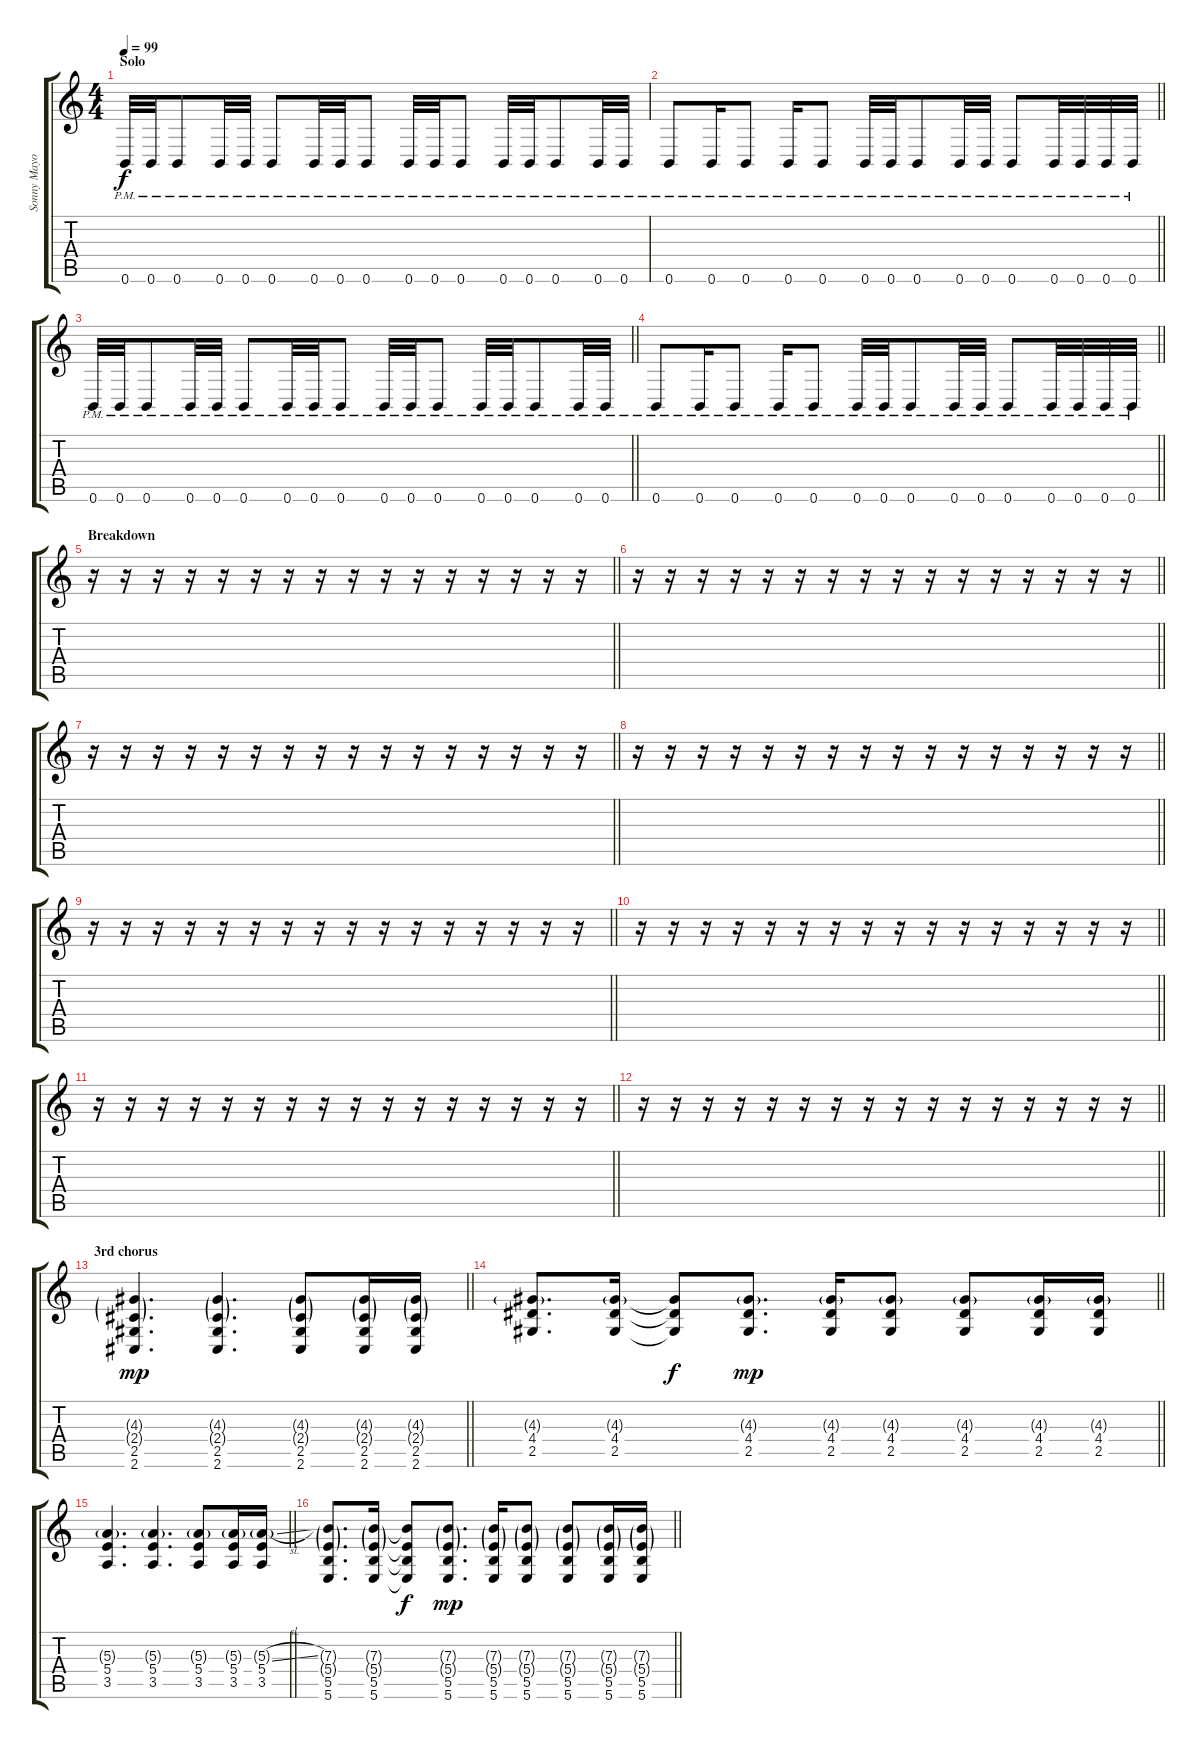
\track ("Sonny Mayo/Clint Lowery" "Sonny Mayo") {instrument distortionguitar}
\staff {score tabs}
\tuning (Db4 Ab3 E3 B2 Gb2 B1) {hide}
\ts (4 4)
\section ("" "Solo")
\tempo 99
\clef g2
\ks c
0.6{pm}.32{dy f} 0.6{pm}.32 0.6{pm}.8 0.6{pm}.32 0.6{pm}.32 0.6{pm}.8 0.6{pm}.32 0.6{pm}.32 0.6{pm}.8 0.6{pm}.32 0.6{pm}.32 0.6{pm}.8 0.6{pm}.32 0.6{pm}.32 0.6{pm}.8 0.6{pm}.32 0.6{pm}.32 |
\barLineRight lightlight
0.6{pm}.8 0.6{pm}.16 0.6{pm}.8 0.6{pm}.16 0.6{pm}.8 0.6{pm}.32 0.6{pm}.32 0.6{pm}.8 0.6{pm}.32 0.6{pm}.32 0.6{pm}.8 0.6{pm}.32 0.6{pm}.32 0.6{pm}.32 0.6{pm}.32 |
\barLineRight lightlight
0.6{pm}.32 0.6{pm}.32 0.6{pm}.8 0.6{pm}.32 0.6{pm}.32 0.6{pm}.8 0.6{pm}.32 0.6{pm}.32 0.6{pm}.8 0.6{pm}.32 0.6{pm}.32 0.6{pm}.8 0.6{pm}.32 0.6{pm}.32 0.6{pm}.8 0.6{pm}.32 0.6{pm}.32 |
\barLineRight lightlight
0.6{pm}.8 0.6{pm}.16 0.6{pm}.8 0.6{pm}.16 0.6{pm}.8 0.6{pm}.32 0.6{pm}.32 0.6{pm}.8 0.6{pm}.32 0.6{pm}.32 0.6{pm}.8 0.6{pm}.32 0.6{pm}.32 0.6{pm}.32 0.6{pm}.32 |
\section ("" "Breakdown")
\barLineRight lightlight
r.16 r.16 r.16 r.16 r.16 r.16 r.16 r.16 r.16 r.16 r.16 r.16 r.16 r.16 r.16 r.16 |
\barLineRight lightlight
r.16 r.16 r.16 r.16 r.16 r.16 r.16 r.16 r.16 r.16 r.16 r.16 r.16 r.16 r.16 r.16 |
\barLineRight lightlight
r.16 r.16 r.16 r.16 r.16 r.16 r.16 r.16 r.16 r.16 r.16 r.16 r.16 r.16 r.16 r.16 |
\barLineRight lightlight
r.16 r.16 r.16 r.16 r.16 r.16 r.16 r.16 r.16 r.16 r.16 r.16 r.16 r.16 r.16 r.16 |
\barLineRight lightlight
r.16 r.16 r.16 r.16 r.16 r.16 r.16 r.16 r.16 r.16 r.16 r.16 r.16 r.16 r.16 r.16 |
\barLineRight lightlight
r.16 r.16 r.16 r.16 r.16 r.16 r.16 r.16 r.16 r.16 r.16 r.16 r.16 r.16 r.16 r.16 |
\barLineRight lightlight
r.16 r.16 r.16 r.16 r.16 r.16 r.16 r.16 r.16 r.16 r.16 r.16 r.16 r.16 r.16 r.16 |
\barLineRight lightlight
r.16 r.16 r.16 r.16 r.16 r.16 r.16 r.16 r.16 r.16 r.16 r.16 r.16 r.16 r.16 r.16 |
\section ("" "3rd chorus")
\barLineRight lightlight
(4.3{g} 2.4{g} 2.5 2.6).4{d dy mp} (4.3{g} 2.4{g} 2.5 2.6).4{d} (4.3{g} 2.4{g} 2.5 2.6).8 (4.3{g} 2.4{g} 2.5 2.6).16 (4.3{g} 2.4{g} 2.5 2.6).16 |
\barLineRight lightlight
(4.3{g} 4.4 2.5).8{d} (4.3{g} 4.4 2.5).16 (4.3{t} 4.4{t} 2.5{t}).8{dy f} (4.3{g} 4.4 2.5).8{d dy mp} (4.3{g} 4.4 2.5).16 (4.3{g} 4.4 2.5).8 (4.3{g} 4.4 2.5).8 (4.3{g} 4.4 2.5).16 (4.3{g} 4.4 2.5).16 |
\barLineRight lightlight
(5.3{g} 5.4 3.5).4{d} (5.3{g} 5.4 3.5).4{d} (5.3{g} 5.4 3.5).8 (5.3{g} 5.4 3.5).16 (5.3{sl g} 5.4 3.5).16 |
\barLineRight lightlight
(7.3{g} 5.4{g} 5.5 5.6).8{d} (7.3{g} 5.4{g} 5.5 5.6).16 (7.3{t} 5.4{t} 5.5{t} 5.6{t}).8{dy f} (7.3{g} 5.4{g} 5.5 5.6).8{d dy mp} (7.3{g} 5.4{g} 5.5 5.6).16 (7.3{g} 5.4{g} 5.5 5.6).8 (7.3{g} 5.4{g} 5.5 5.6).8 (7.3{g} 5.4{g} 5.5 5.6).16 (7.3{g} 5.4{g} 5.5 5.6).16
